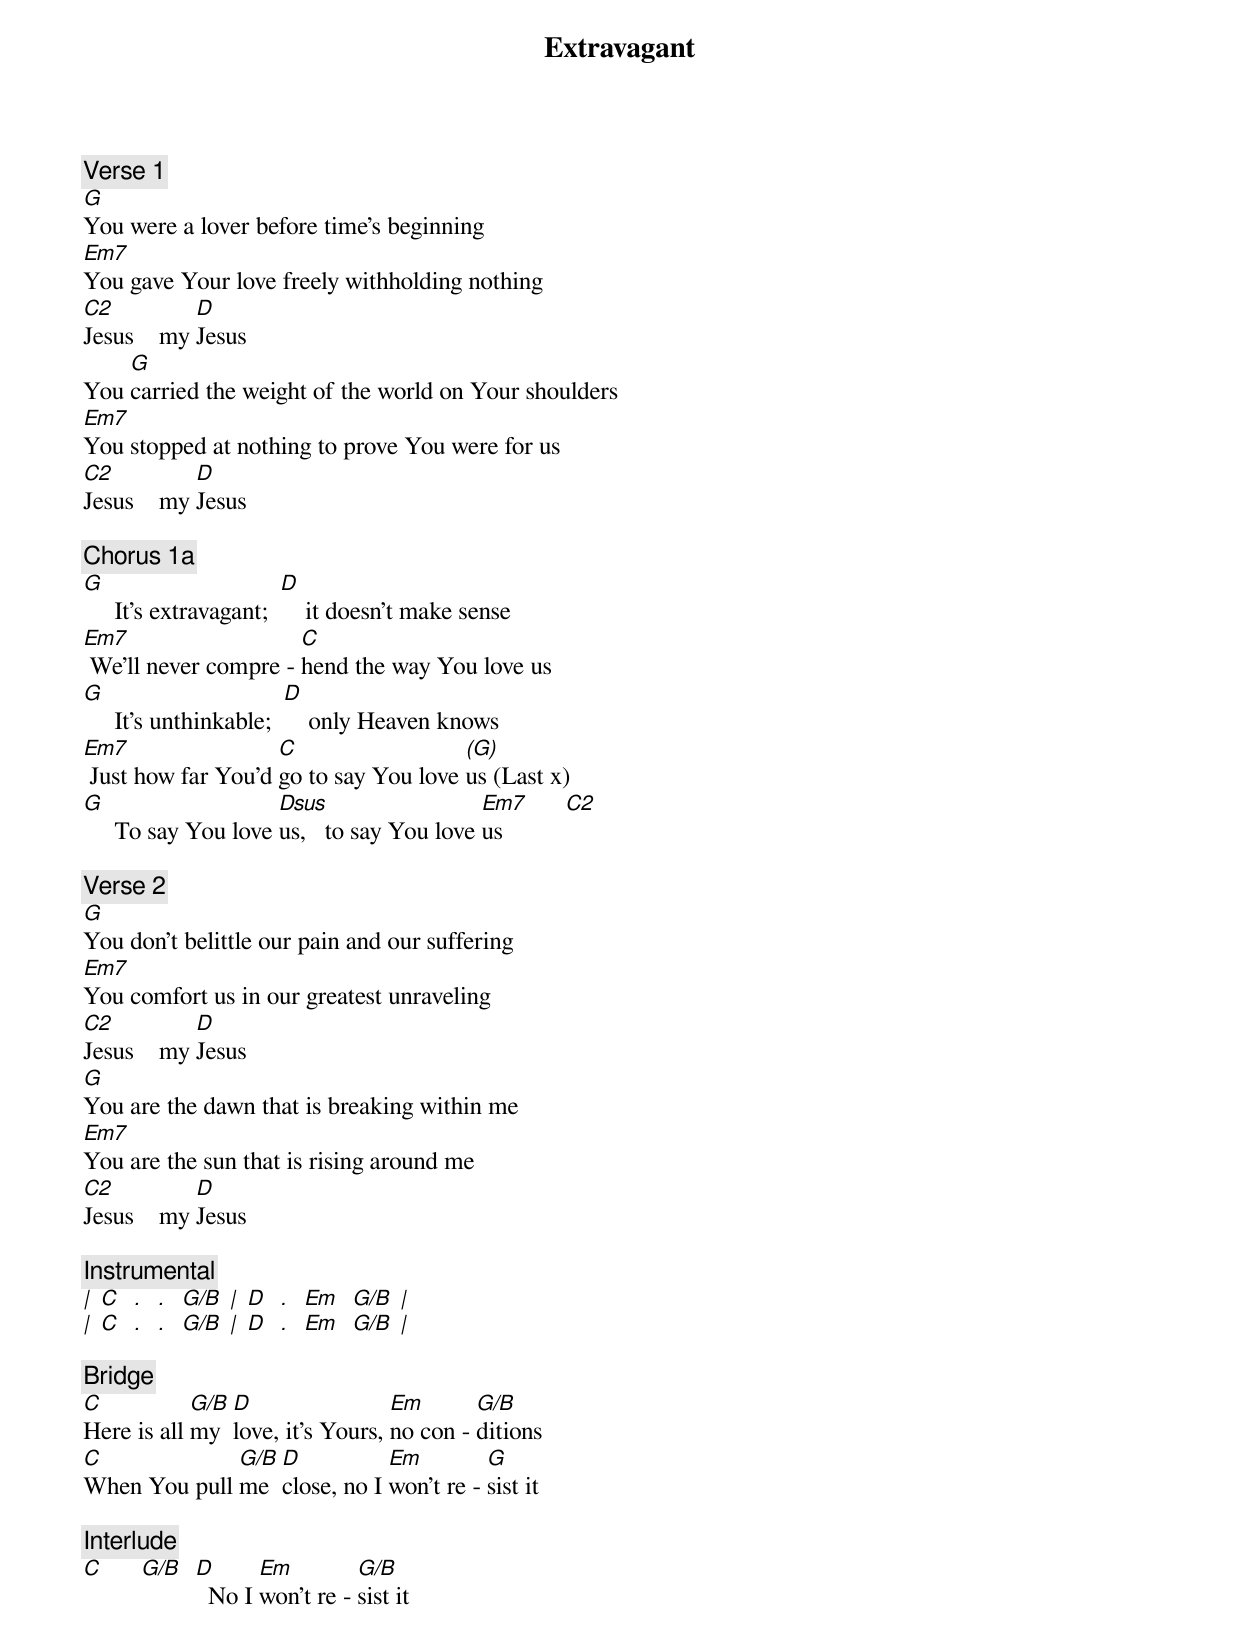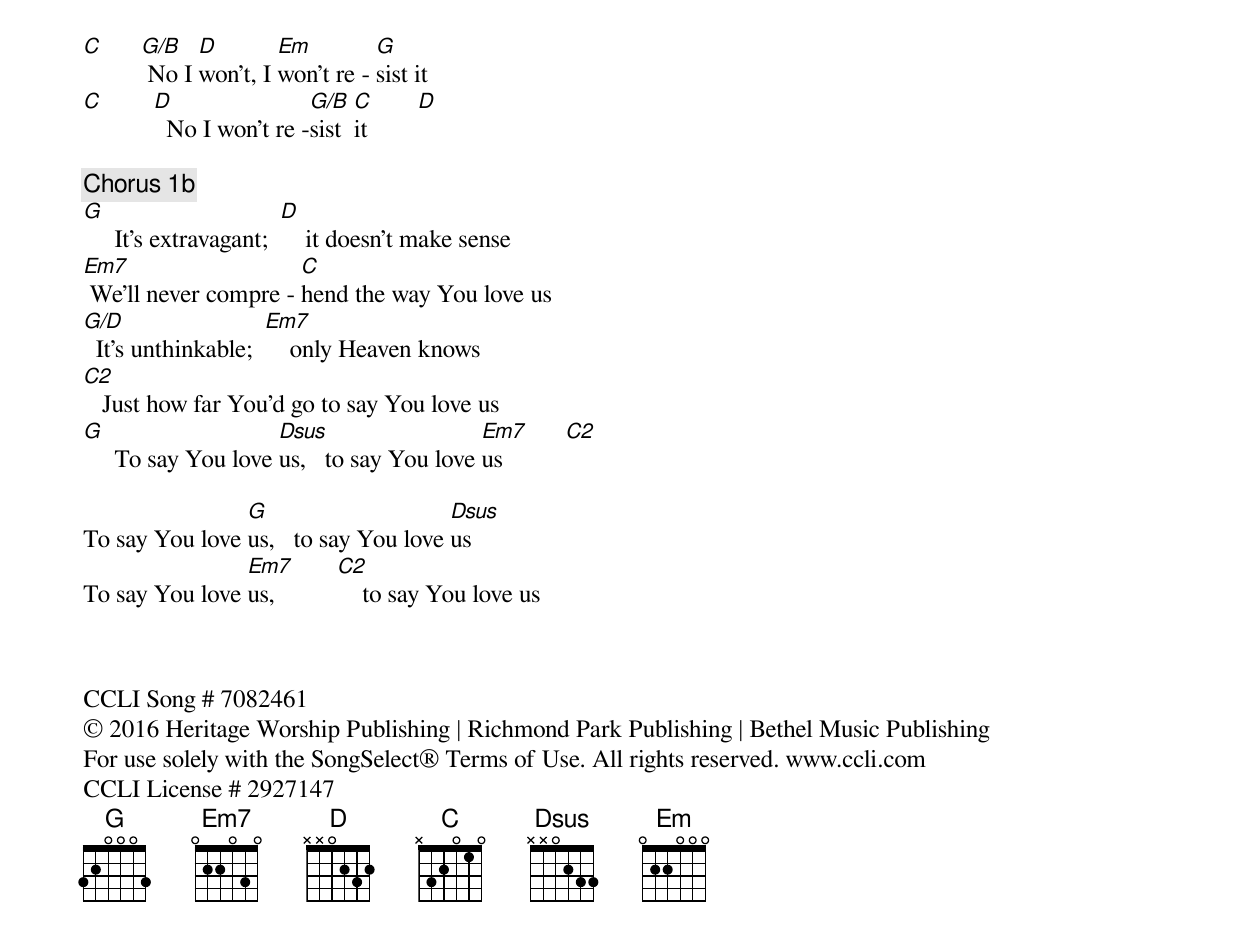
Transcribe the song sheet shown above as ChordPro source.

{title: Extravagant}
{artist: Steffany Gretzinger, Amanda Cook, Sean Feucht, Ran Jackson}
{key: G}
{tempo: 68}
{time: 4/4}
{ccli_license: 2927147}
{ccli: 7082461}
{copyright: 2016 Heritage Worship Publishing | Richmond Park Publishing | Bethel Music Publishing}
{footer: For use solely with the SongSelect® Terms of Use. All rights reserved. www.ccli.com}

{comment: Verse 1}
[G]You were a lover before time's beginning
[Em7]You gave Your love freely withholding nothing
[C2]Jesus    my [D]Jesus
You [G]carried the weight of the world on Your shoulders
[Em7]You stopped at nothing to prove You were for us
[C2]Jesus    my [D]Jesus

{comment: Chorus 1a}
[G]     It's extravagant;  [D]    it doesn't make sense
[Em7] We'll never compre - [C]hend the way You love us
[G]     It's unthinkable;  [D]    only Heaven knows
[Em7] Just how far You'd [C]go to say You love [(G)]us (Last x)
[G]     To say You love [Dsus]us,   to say You love [Em7]us          [C2]

{comment: Verse 2}
[G]You don't belittle our pain and our suffering
[Em7]You comfort us in our greatest unraveling
[C2]Jesus    my [D]Jesus
[G]You are the dawn that is breaking within me
[Em7]You are the sun that is rising around me
[C2]Jesus    my [D]Jesus

{comment: Instrumental}
[|] [C]  [.]  [.]  [G/B] [|] [D]  [.]  [Em]  [G/B] [|]
[|] [C]  [.]  [.]  [G/B] [|] [D]  [.]  [Em]  [G/B] [|]

{comment: Bridge}
[C]Here is all [G/B]my  [D]love, it's Yours, [Em]no con - [G/B]ditions
[C]When You pull [G/B]me  [D]close, no I [Em]won't re - [G]sist it

{comment: Interlude}
[C]      [G/B]  [D]  No I [Em]won't re - [G/B]sist it
[C]      [G/B] No I [D]won't, I [Em]won't re - [G]sist it
[C]        [D]  No I won't re -[G/B]sist  [C]it        [D]

{comment: Chorus 1b}
[G]     It's extravagant;  [D]    it doesn't make sense
[Em7] We'll never compre - [C]hend the way You love us
[G/D]  It's unthinkable;  [Em7]    only Heaven knows
[C2]   Just how far You'd go to say You love us
[G]     To say You love [Dsus]us,   to say You love [Em7]us          [C2]

To say You love [G]us,   to say You love [Dsus]us
To say You love [Em7]us,          [C2]    to say You love us



CCLI Song # 7082461
© 2016 Heritage Worship Publishing | Richmond Park Publishing | Bethel Music Publishing
For use solely with the SongSelect® Terms of Use. All rights reserved. www.ccli.com
CCLI License # 2927147
